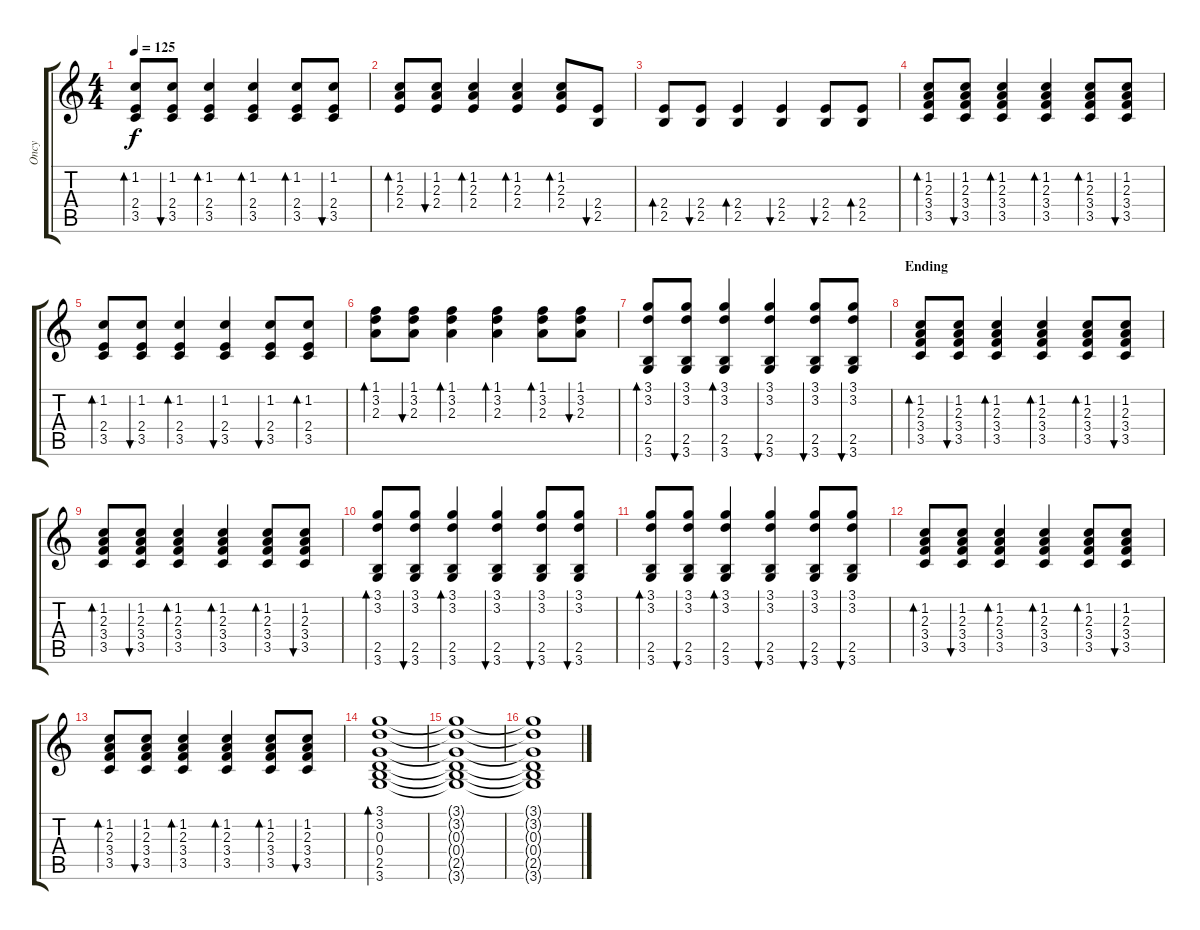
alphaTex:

\track ("Oncy" "Oncy") {instrument acousticguitarsteel}
\staff {score tabs}
\tuning (E4 B3 G3 D3 A2 E2) {hide}
\ts (4 4)
\tempo 125
\clef g2
\ks c
(1.2 2.4 3.5).8{bd 240 dy f} (1.2 2.4 3.5).8{bu 240} (1.2 2.4 3.5).4{bd 240} (1.2 2.4 3.5).4{bd 240} (1.2 2.4 3.5).8{bd 240} (1.2 2.4 3.5).8{bu 240} |
(1.2 2.3 2.4).8{bd 240} (1.2 2.3 2.4).8{bu 240} (1.2 2.3 2.4).4{bd 240} (1.2 2.3 2.4).4{bd 240} (1.2 2.3 2.4).8{bd 240} (2.4 2.5).8{bu 240} |
(2.4 2.5).8{bd 240} (2.4 2.5).8{bu 240} (2.4 2.5).4{bd 240} (2.4 2.5).4{bu 240} (2.4 2.5).8{bu 240} (2.4 2.5).8{bd 240} |
(1.2 2.3 3.4 3.5).8{bd 240} (1.2 2.3 3.4 3.5).8{bu 240} (1.2 2.3 3.4 3.5).4{bd 240} (1.2 2.3 3.4 3.5).4{bd 240} (1.2 2.3 3.4 3.5).8{bd 240} (1.2 2.3 3.4 3.5).8{bu 240} |
(1.2 2.4 3.5).8{bd 240} (1.2 2.4 3.5).8{bu 240} (1.2 2.4 3.5).4{bd 240} (1.2 2.4 3.5).4{bu 240} (1.2 2.4 3.5).8{bu 240} (1.2 2.4 3.5).8{bd 240} |
(1.1 3.2 2.3).8{bd 240} (1.1 3.2 2.3).8{bu 240} (1.1 3.2 2.3).4{bd 240} (1.1 3.2 2.3).4{bd 240} (1.1 3.2 2.3).8{bd 240} (1.1 3.2 2.3).8{bu 240} |
(3.1 3.2 2.5 3.6).8{bd 240} (3.1 3.2 2.5 3.6).8{bu 240} (3.1 3.2 2.5 3.6).4{bd 240} (3.1 3.2 2.5 3.6).4{bu 240} (3.1 3.2 2.5 3.6).8{bu 240} (3.1 3.2 2.5 3.6).8{bu 240} |
\section ("" "Ending")
(1.2 2.3 3.4 3.5).8{bd 240} (1.2 2.3 3.4 3.5).8{bu 240} (1.2 2.3 3.4 3.5).4{bd 240} (1.2 2.3 3.4 3.5).4{bd 240} (1.2 2.3 3.4 3.5).8{bd 240} (1.2 2.3 3.4 3.5).8{bu 240} |
(1.2 2.3 3.4 3.5).8{bd 240} (1.2 2.3 3.4 3.5).8{bu 240} (1.2 2.3 3.4 3.5).4{bd 240} (1.2 2.3 3.4 3.5).4{bd 240} (1.2 2.3 3.4 3.5).8{bd 240} (1.2 2.3 3.4 3.5).8{bu 240} |
(3.1 3.2 2.5 3.6).8{bd 240} (3.1 3.2 2.5 3.6).8{bu 240} (3.1 3.2 2.5 3.6).4{bd 240} (3.1 3.2 2.5 3.6).4{bu 240} (3.1 3.2 2.5 3.6).8{bu 240} (3.1 3.2 2.5 3.6).8{bu 240} |
(3.1 3.2 2.5 3.6).8{bd 240} (3.1 3.2 2.5 3.6).8{bu 240} (3.1 3.2 2.5 3.6).4{bd 240} (3.1 3.2 2.5 3.6).4{bu 240} (3.1 3.2 2.5 3.6).8{bu 240} (3.1 3.2 2.5 3.6).8{bu 240} |
(1.2 2.3 3.4 3.5).8{bd 240} (1.2 2.3 3.4 3.5).8{bu 240} (1.2 2.3 3.4 3.5).4{bd 240} (1.2 2.3 3.4 3.5).4{bd 240} (1.2 2.3 3.4 3.5).8{bd 240} (1.2 2.3 3.4 3.5).8{bu 240} |
(1.2 2.3 3.4 3.5).8{bd 240} (1.2 2.3 3.4 3.5).8{bu 240} (1.2 2.3 3.4 3.5).4{bd 240} (1.2 2.3 3.4 3.5).4{bd 240} (1.2 2.3 3.4 3.5).8{bd 240} (1.2 2.3 3.4 3.5).8{bu 240} |
(3.1 3.2 0.3 0.4 2.5 3.6).1{bd 240 volume 16} |
(3.1{t} 3.2{t} 0.3{t} 0.4{t} 2.5{t} 3.6{t}).1 |
(3.1{t} 3.2{t} 0.3{t} 0.4{t} 2.5{t} 3.6{t}).1
